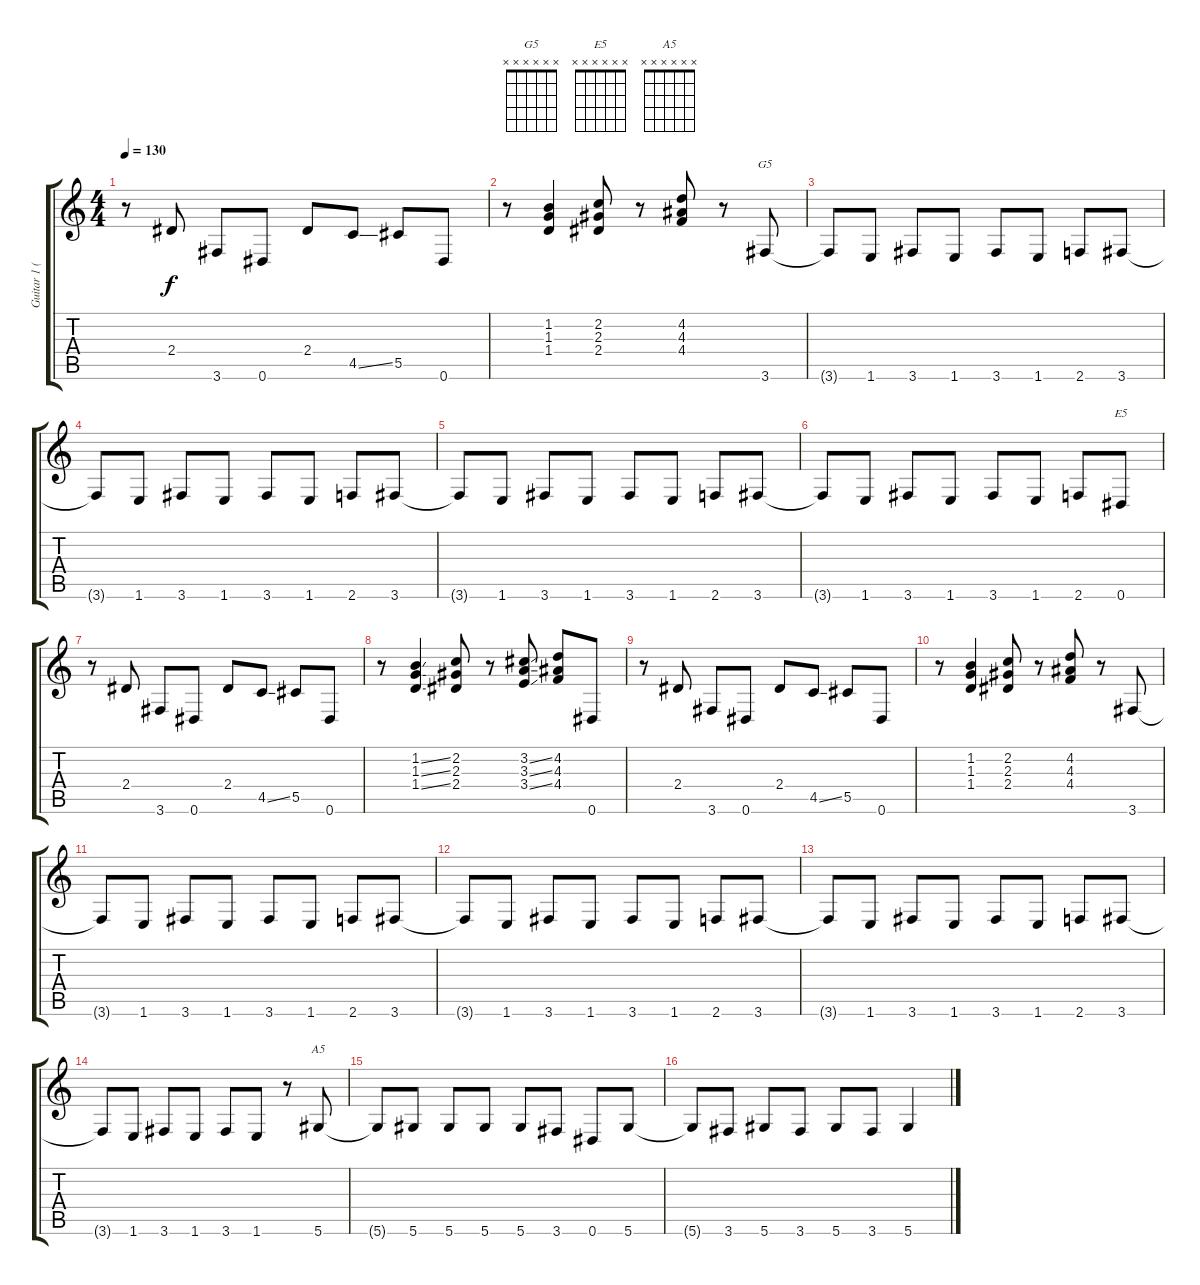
\track ("Guitar 1 (Slash)" "Guitar 1 (") {instrument distortionguitar}
\staff {score tabs}
\tuning (Eb4 Bb3 Gb3 Db3 Ab2 Eb2) {hide}
\chord ("G5" x x x x x x) {firstfret 0}
\chord ("E5" x x x x x x) {firstfret 0}
\chord ("A5" x x x x x x) {firstfret 0}
\ts (4 4)
\tempo 130
\clef g2
\ks c
r.8{dy f} 2.4.8 3.6.8 0.6.8 2.4.8 4.5{ss}.8 5.5.8 0.6.8 |
r.8 (1.2 1.3 1.4).4 (2.2 2.3 2.4).8 r.8 (4.2 4.3 4.4).8 r.8 3.6.8{ch "G5"} |
3.6{t}.8 1.6.8 3.6.8 1.6.8 3.6.8 1.6.8 2.6.8 3.6.8 |
3.6{t}.8 1.6.8 3.6.8 1.6.8 3.6.8 1.6.8 2.6.8 3.6.8 |
3.6{t}.8 1.6.8 3.6.8 1.6.8 3.6.8 1.6.8 2.6.8 3.6.8 |
3.6{t}.8 1.6.8 3.6.8 1.6.8 3.6.8 1.6.8 2.6.8 0.6.8{ch "E5"} |
r.8 2.4.8 3.6.8 0.6.8 2.4.8 4.5{ss}.8 5.5.8 0.6.8 |
r.8 (1.2{ss} 1.3{ss} 1.4{ss}).4 (2.2 2.3 2.4).8 r.8 (3.2{ss} 3.3{ss} 3.4{ss}).8 (4.2 4.3 4.4).8 0.6.8 |
r.8 2.4.8 3.6.8 0.6.8 2.4.8 4.5{ss}.8 5.5.8 0.6.8 |
r.8 (1.2 1.3 1.4).4 (2.2 2.3 2.4).8 r.8 (4.2 4.3 4.4).8 r.8 3.6.8 |
3.6{t}.8 1.6.8 3.6.8 1.6.8 3.6.8 1.6.8 2.6.8 3.6.8 |
3.6{t}.8 1.6.8 3.6.8 1.6.8 3.6.8 1.6.8 2.6.8 3.6.8 |
3.6{t}.8 1.6.8 3.6.8 1.6.8 3.6.8 1.6.8 2.6.8 3.6.8 |
3.6{t}.8 1.6.8 3.6.8 1.6.8 3.6.8 1.6.8 r.8 5.6.8{ch "A5"} |
5.6{t}.8 5.6.8 5.6.8 5.6.8 5.6.8 3.6.8 0.6.8 5.6.8 |
5.6{t}.8 3.6.8 5.6.8 3.6.8 5.6.8 3.6.8 5.6.4
